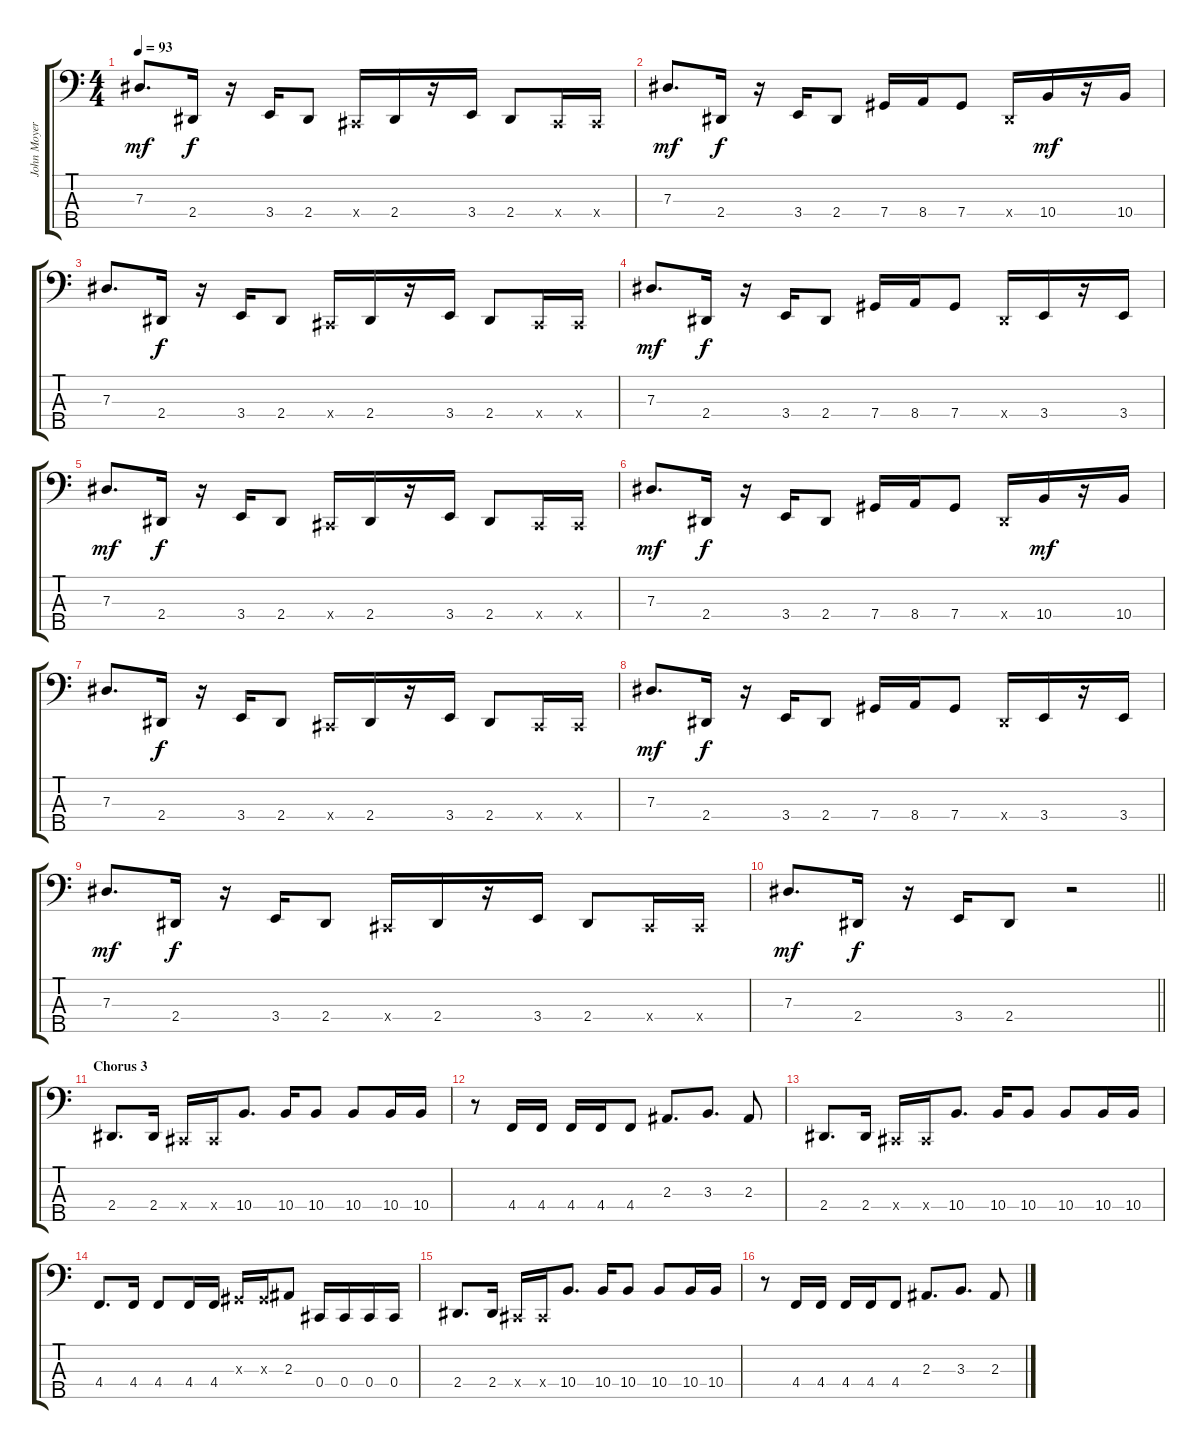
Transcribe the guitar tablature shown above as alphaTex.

\track ("John Moyer" "John Moyer") {instrument electricbasspick}
\staff {score tabs}
\tuning (Gb2 Db2 Ab1 Db1 Bb0) {hide}
\ts (4 4)
\tempo 93
\clef f4
\ks c
7.3.8{d dy mf} 2.4.16{dy f} r.16 3.4.16 2.4.8 0.4{x}.16 2.4.16 r.16 3.4.16 2.4.8 0.4{x}.16 0.4{x}.16 |
7.3.8{d dy mf} 2.4.16{dy f} r.16 3.4.16 2.4.8 7.4.16 8.4.16 7.4.8 2.4{x}.16 10.4.16{dy mf} r.16 10.4.16 |
7.3.8{d} 2.4.16{dy f} r.16 3.4.16 2.4.8 0.4{x}.16 2.4.16 r.16 3.4.16 2.4.8 0.4{x}.16 0.4{x}.16 |
7.3.8{d dy mf} 2.4.16{dy f} r.16 3.4.16 2.4.8 7.4.16 8.4.16 7.4.8 2.4{x}.16 3.4.16 r.16 3.4.16 |
7.3.8{d dy mf} 2.4.16{dy f} r.16 3.4.16 2.4.8 0.4{x}.16 2.4.16 r.16 3.4.16 2.4.8 0.4{x}.16 0.4{x}.16 |
7.3.8{d dy mf} 2.4.16{dy f} r.16 3.4.16 2.4.8 7.4.16 8.4.16 7.4.8 2.4{x}.16 10.4.16{dy mf} r.16 10.4.16 |
7.3.8{d} 2.4.16{dy f} r.16 3.4.16 2.4.8 0.4{x}.16 2.4.16 r.16 3.4.16 2.4.8 0.4{x}.16 0.4{x}.16 |
7.3.8{d dy mf} 2.4.16{dy f} r.16 3.4.16 2.4.8 7.4.16 8.4.16 7.4.8 2.4{x}.16 3.4.16 r.16 3.4.16 |
7.3.8{d dy mf} 2.4.16{dy f} r.16 3.4.16 2.4.8 0.4{x}.16 2.4.16 r.16 3.4.16 2.4.8 0.4{x}.16 0.4{x}.16 |
\barLineRight lightlight
7.3.8{d dy mf} 2.4.16{dy f} r.16 3.4.16 2.4.8 r.2 |
\section ("" "Chorus 3")
2.4.8{d} 2.4.16 0.4{x}.16 0.4{x}.16 10.4.8{d} 10.4.16 10.4.8 10.4.8 10.4.16 10.4.16 |
r.8 4.4.16 4.4.16 4.4.16 4.4.16 4.4.8 2.3.8{d} 3.3.8{d} 2.3.8 |
2.4.8{d} 2.4.16 0.4{x}.16 0.4{x}.16 10.4.8{d} 10.4.16 10.4.8 10.4.8 10.4.16 10.4.16 |
4.4.8{d} 4.4.16 4.4.8 4.4.16 4.4.16 0.3{x}.16 0.3{x}.16 2.3.8 0.4.16 0.4.16 0.4.16 0.4.16 |
2.4.8{d} 2.4.16 0.4{x}.16 0.4{x}.16 10.4.8{d} 10.4.16 10.4.8 10.4.8 10.4.16 10.4.16 |
r.8 4.4.16 4.4.16 4.4.16 4.4.16 4.4.8 2.3.8{d} 3.3.8{d} 2.3.8
